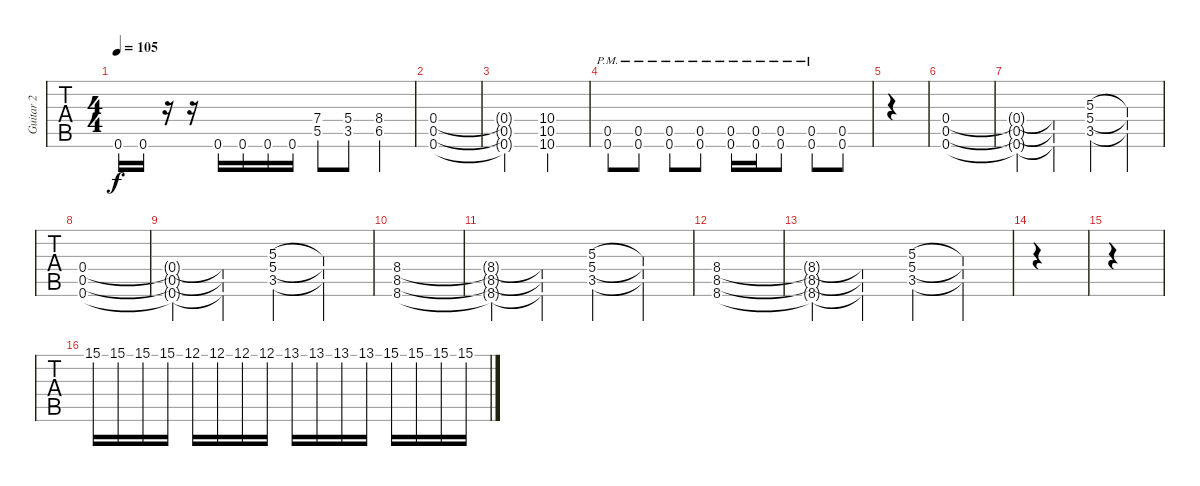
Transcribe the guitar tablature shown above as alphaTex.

\track ("Guitar 2" "Guitar 2") {instrument distortionguitar}
\staff {tabs}
\tuning (Eb4 Bb3 Gb3 Db3 Ab2 Db2) {hide}
\ts (4 4)
\tempo 105
\clef g2
\ks c
0.6.16{dy f} 0.6.16 r.16 r.16 0.6.16 0.6.16 0.6.16 0.6.16 (7.4 5.5).8 (5.4 3.5).8 (8.4 6.5).4 |
(0.4 0.5 0.6).1 |
(0.4{t} 0.5{t} 0.6{t}).2 (10.4 10.5 10.6).2 |
(0.5{pm} 0.6{pm}).8 (0.5{pm} 0.6{pm}).8 (0.5{pm} 0.6{pm}).8 (0.5{pm} 0.6{pm}).8 (0.5{pm} 0.6{pm}).16 (0.5{pm} 0.6{pm}).16 (0.5{pm} 0.6{pm}).8 (0.5{pm} 0.6{pm}).8 (0.5 0.6).8 |
|
(0.4 0.5 0.6).1 |
(0.4{t} 0.5{t} 0.6{t}).4 (0.4{t} 0.5{t} 0.6{t}).4 (5.3 5.4 3.5).4 (5.3{t} 5.4{t} 3.5{t}).4 |
(0.4 0.5 0.6).1 |
(0.4{t} 0.5{t} 0.6{t}).4 (0.4{t} 0.5{t} 0.6{t}).4 (5.3 5.4 3.5).4 (5.3{t} 5.4{t} 3.5{t}).4 |
(8.4 8.5 8.6).1 |
(8.4{t} 8.5{t} 8.6{t}).4 (8.4{t} 8.5{t} 8.6{t}).4 (5.3 5.4 3.5).4 (5.3{t} 5.4{t} 3.5{t}).4 |
(8.4 8.5 8.6).1 |
(8.4{t} 8.5{t} 8.6{t}).4 (8.4{t} 8.5{t} 8.6{t}).4 (5.3 5.4 3.5).4 (5.3{t} 5.4{t} 3.5{t}).4 |
|
|
15.1.16 15.1.16 15.1.16 15.1.16 12.1.16 12.1.16 12.1.16 12.1.16 13.1.16 13.1.16 13.1.16 13.1.16 15.1.16 15.1.16 15.1.16 15.1.16
